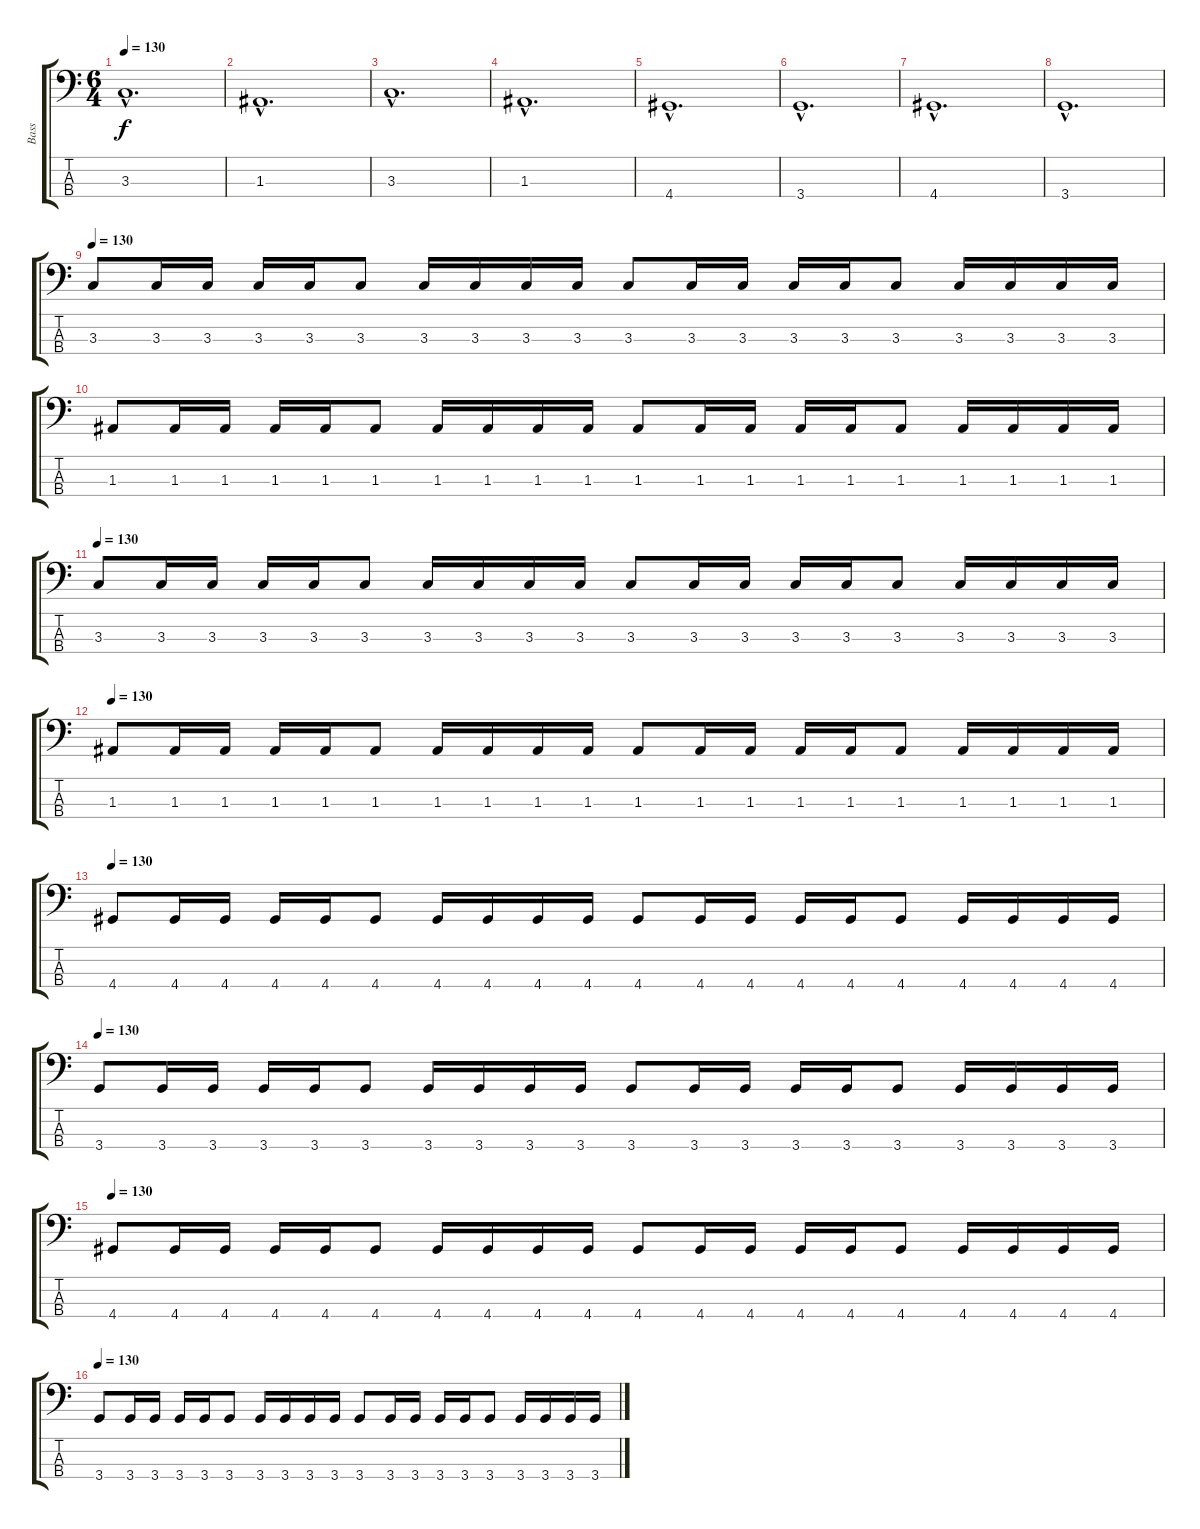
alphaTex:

\track ("Bass" "Bass") {instrument electricbassfinger}
\staff {score tabs}
\tuning (G2 D2 A1 E1) {hide}
\ts (6 4)
\tempo 130
\tempo 140
\tempo 130
\clef f4
\ks c
3.3{hac}.1{d dy f instrument electricbassfinger} |
1.3{hac}.1{d} |
3.3{hac}.1{d} |
1.3{hac}.1{d} |
4.4{hac}.1{d} |
3.4{hac}.1{d} |
4.4{hac}.1{d} |
3.4{hac}.1{d} |
\tempo 130
3.3.8 3.3.16 3.3.16 3.3.16 3.3.16 3.3.8 3.3.16 3.3.16 3.3.16 3.3.16 3.3.8 3.3.16 3.3.16 3.3.16 3.3.16 3.3.8 3.3.16 3.3.16 3.3.16 3.3.16 |
1.3.8 1.3.16 1.3.16 1.3.16 1.3.16 1.3.8 1.3.16 1.3.16 1.3.16 1.3.16 1.3.8 1.3.16 1.3.16 1.3.16 1.3.16 1.3.8 1.3.16 1.3.16 1.3.16 1.3.16 |
\tempo 130
3.3.8 3.3.16 3.3.16 3.3.16 3.3.16 3.3.8 3.3.16 3.3.16 3.3.16 3.3.16 3.3.8 3.3.16 3.3.16 3.3.16 3.3.16 3.3.8 3.3.16 3.3.16 3.3.16 3.3.16 |
\tempo 130
1.3.8 1.3.16 1.3.16 1.3.16 1.3.16 1.3.8 1.3.16 1.3.16 1.3.16 1.3.16 1.3.8 1.3.16 1.3.16 1.3.16 1.3.16 1.3.8 1.3.16 1.3.16 1.3.16 1.3.16 |
\tempo 130
4.4.8 4.4.16 4.4.16 4.4.16 4.4.16 4.4.8 4.4.16 4.4.16 4.4.16 4.4.16 4.4.8 4.4.16 4.4.16 4.4.16 4.4.16 4.4.8 4.4.16 4.4.16 4.4.16 4.4.16 |
\tempo 130
3.4.8 3.4.16 3.4.16 3.4.16 3.4.16 3.4.8 3.4.16 3.4.16 3.4.16 3.4.16 3.4.8 3.4.16 3.4.16 3.4.16 3.4.16 3.4.8 3.4.16 3.4.16 3.4.16 3.4.16 |
\tempo 130
4.4.8 4.4.16 4.4.16 4.4.16 4.4.16 4.4.8 4.4.16 4.4.16 4.4.16 4.4.16 4.4.8 4.4.16 4.4.16 4.4.16 4.4.16 4.4.8 4.4.16 4.4.16 4.4.16 4.4.16 |
\tempo 130
3.4.8 3.4.16 3.4.16 3.4.16 3.4.16 3.4.8 3.4.16 3.4.16 3.4.16 3.4.16 3.4.8 3.4.16 3.4.16 3.4.16 3.4.16 3.4.8 3.4.16 3.4.16 3.4.16 3.4.16
